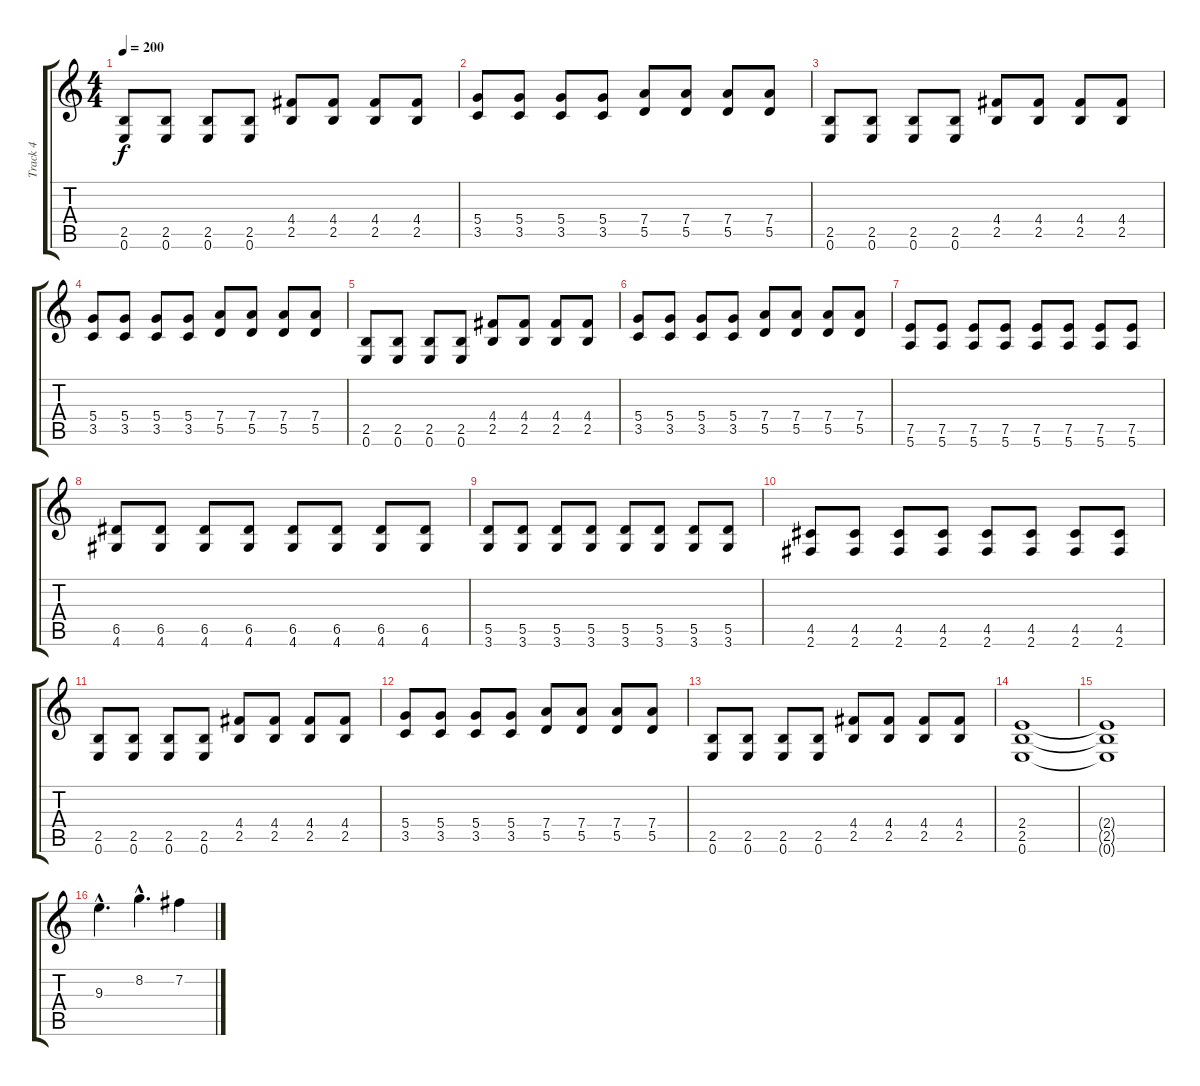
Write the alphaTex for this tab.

\track ("Track 4" "Track 4") {instrument overdrivenguitar}
\staff {score tabs}
\tuning (E4 B3 G3 D3 A2 E2) {hide}
\ts (4 4)
\tempo 200
\clef g2
\ks c
(2.5 0.6).8{dy f} (2.5 0.6).8 (2.5 0.6).8 (2.5 0.6).8 (4.4 2.5).8 (4.4 2.5).8 (4.4 2.5).8 (4.4 2.5).8 |
(5.4 3.5).8 (5.4 3.5).8 (5.4 3.5).8 (5.4 3.5).8 (7.4 5.5).8 (7.4 5.5).8 (7.4 5.5).8 (7.4 5.5).8 |
(2.5 0.6).8 (2.5 0.6).8 (2.5 0.6).8 (2.5 0.6).8 (4.4 2.5).8 (4.4 2.5).8 (4.4 2.5).8 (4.4 2.5).8 |
(5.4 3.5).8 (5.4 3.5).8 (5.4 3.5).8 (5.4 3.5).8 (7.4 5.5).8 (7.4 5.5).8 (7.4 5.5).8 (7.4 5.5).8 |
(2.5 0.6).8 (2.5 0.6).8 (2.5 0.6).8 (2.5 0.6).8 (4.4 2.5).8 (4.4 2.5).8 (4.4 2.5).8 (4.4 2.5).8 |
(5.4 3.5).8 (5.4 3.5).8 (5.4 3.5).8 (5.4 3.5).8 (7.4 5.5).8 (7.4 5.5).8 (7.4 5.5).8 (7.4 5.5).8 |
(7.5 5.6).8 (7.5 5.6).8 (7.5 5.6).8 (7.5 5.6).8 (7.5 5.6).8 (7.5 5.6).8 (7.5 5.6).8 (7.5 5.6).8 |
(6.5 4.6).8 (6.5 4.6).8 (6.5 4.6).8 (6.5 4.6).8 (6.5 4.6).8 (6.5 4.6).8 (6.5 4.6).8 (6.5 4.6).8 |
(5.5 3.6).8 (5.5 3.6).8 (5.5 3.6).8 (5.5 3.6).8 (5.5 3.6).8 (5.5 3.6).8 (5.5 3.6).8 (5.5 3.6).8 |
(4.5 2.6).8 (4.5 2.6).8 (4.5 2.6).8 (4.5 2.6).8 (4.5 2.6).8 (4.5 2.6).8 (4.5 2.6).8 (4.5 2.6).8 |
(2.5 0.6).8 (2.5 0.6).8 (2.5 0.6).8 (2.5 0.6).8 (4.4 2.5).8 (4.4 2.5).8 (4.4 2.5).8 (4.4 2.5).8 |
(5.4 3.5).8 (5.4 3.5).8 (5.4 3.5).8 (5.4 3.5).8 (7.4 5.5).8 (7.4 5.5).8 (7.4 5.5).8 (7.4 5.5).8 |
(2.5 0.6).8 (2.5 0.6).8 (2.5 0.6).8 (2.5 0.6).8 (4.4 2.5).8 (4.4 2.5).8 (4.4 2.5).8 (4.4 2.5).8 |
(2.4 2.5 0.6).1 |
(2.4{t} 2.5{t} 0.6{t}).1 |
9.3{hac}.4{d} 8.2{hac}.4{d} 7.2.4
